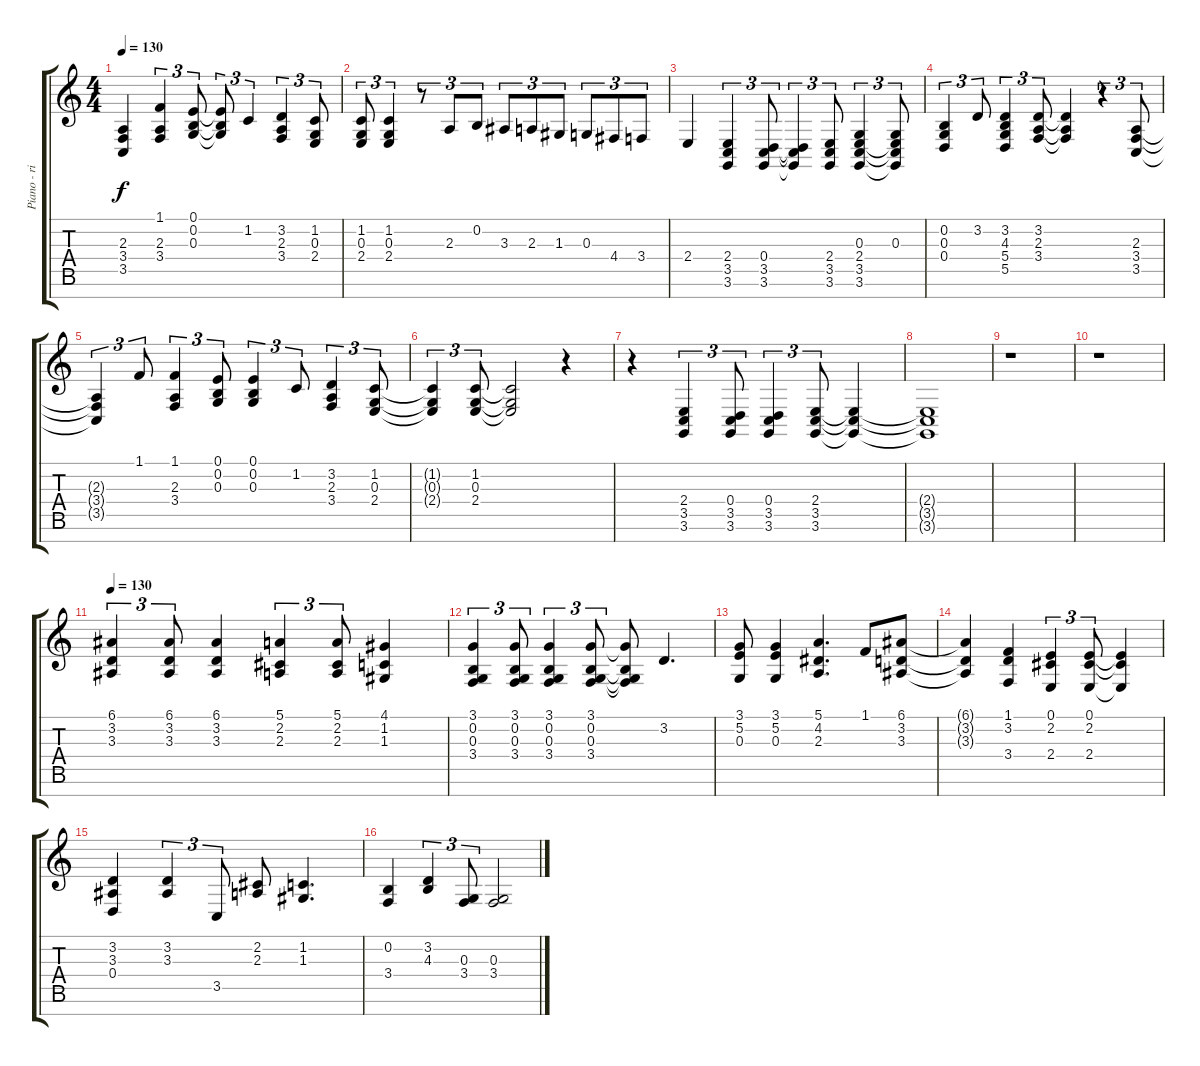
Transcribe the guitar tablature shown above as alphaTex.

\track ("Piano - right" "Piano - ri") {instrument brightacousticpiano}
\staff {score tabs}
\tuning (E4 B3 G3 D3 A2 E2 B1) {hide}
\ts (4 4)
\tempo 130
\clef g2
\ks c
(2.3{t} 3.4{t} 3.5{t}).4{dy f} (1.1 2.3 3.4).4{tu (3 2)} (0.1 0.2 0.3).8{tu (3 2)} (0.1{t} 0.2{t} 0.3{t}).8{tu (3 2)} 1.2.4{tu (3 2)} (3.2 2.3 3.4).4{tu (3 2)} (1.2 0.3 2.4).8{tu (3 2)} |
(1.2 0.3 2.4).8{tu (3 2)} (1.2 0.3 2.4).4{tu (3 2)} r.8{tu (3 2)} 2.3.8{tu (3 2)} 0.2.8{tu (3 2)} 3.3.8{tu (3 2)} 2.3.8{tu (3 2)} 1.3.8{tu (3 2)} 0.3.8{tu (3 2)} 4.4.8{tu (3 2)} 3.4.8{tu (3 2)} |
2.4.4 (2.4 3.5 3.6).4{tu (3 2)} (0.4 3.5 3.6).8{tu (3 2)} (0.4{t} 3.5{t} 3.6{t}).4{tu (3 2)} (2.4 3.5 3.6).8{tu (3 2)} (0.3 2.4 3.5 3.6).4{tu (3 2)} (0.3 2.4{t} 3.5{t} 3.6{t}).8{tu (3 2)} |
(0.2 0.3 0.4).4{tu (3 2)} 3.2.8{tu (3 2)} (3.2 4.3 5.4 5.5).4{tu (3 2)} (3.2 2.3 3.4).8{tu (3 2)} (3.2{t} 2.3{t} 3.4{t}).4 r.4{tu (3 2)} (2.3 3.4 3.5).8{tu (3 2)} |
(2.3{t} 3.4{t} 3.5{t}).4{tu (3 2)} 1.1.8{tu (3 2)} (1.1 2.3 3.4).4{tu (3 2)} (0.1 0.2 0.3).8{tu (3 2)} (0.1 0.2 0.3).4{tu (3 2)} 1.2.8{tu (3 2)} (3.2 2.3 3.4).4{tu (3 2)} (1.2 0.3 2.4).8{tu (3 2)} |
(1.2{t} 0.3{t} 2.4{t}).4{tu (3 2)} (1.2 0.3 2.4).8{tu (3 2)} (1.2{t} 0.3{t} 2.4{t}).2 r.4 |
r.4 (2.4 3.5 3.6).4{tu (3 2)} (0.4 3.5 3.6).8{tu (3 2)} (0.4 3.5 3.6).4{tu (3 2)} (2.4 3.5 3.6).8{tu (3 2)} (2.4{t} 3.5{t} 3.6{t}).4 |
(2.4{t} 3.5{t} 3.6{t}).1 |
r.1 |
r.1 |
\tempo 130
(6.1 3.2 3.3).4{tu (3 2)} (6.1 3.2 3.3).8{tu (3 2)} (6.1 3.2 3.3).4 (5.1 2.2 2.3).4{tu (3 2)} (5.1 2.2 2.3).8{tu (3 2)} (4.1 1.2 1.3).4 |
(3.1 0.2 0.3 3.4).4{tu (3 2)} (3.1 0.2 0.3 3.4).8{tu (3 2)} (3.1 0.2 0.3 3.4).4{tu (3 2)} (3.1 0.2 0.3 3.4).8{tu (3 2)} (3.1{t} 0.2{t} 0.3{t} 3.4{t}).8 3.2.4{d} |
(3.1 5.2 0.3).8 (3.1 5.2 0.3).4 (5.1 4.2 2.3).4{d} 1.1.8 (6.1 3.2 3.3).8 |
(6.1{t} 3.2{t} 3.3{t}).4 (1.1 3.2 3.4).4 (0.1 2.2 2.4).4{tu (3 2)} (0.1 2.2 2.4).8{tu (3 2)} (0.1{t} 2.2{t} 2.4{t}).4 |
(3.2 3.3 0.4).4 (3.2 3.3).4{tu (3 2)} 3.5.8{tu (3 2)} (2.2 2.3).8 (1.2 1.3).4{d} |
(0.2 3.4).4 (3.2 4.3).4{tu (3 2)} (0.3 3.4).8{tu (3 2)} (0.3 3.4).2
